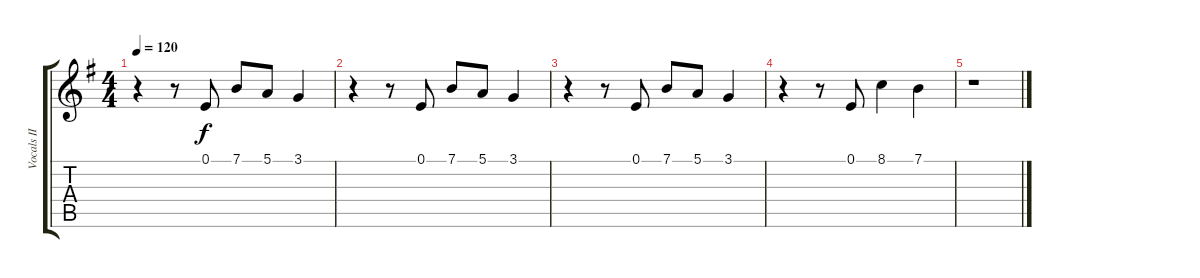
\track ("Vocals II" "Vocals II") {instrument voiceoohs}
\staff {score tabs}
\tuning (E4 B3 G3 D3 A2 E2) {hide}
\ts (4 4)
\tempo 120
\clef g2
\ks eminor
r.4{dy f} r.8 0.1.8 7.1.8 5.1.8 3.1.4 |
r.4 r.8 0.1.8 7.1.8 5.1.8 3.1.4 |
r.4 r.8 0.1.8 7.1.8 5.1.8 3.1.4 |
r.4 r.8 0.1.8 8.1.4 7.1.4 |
r.1
